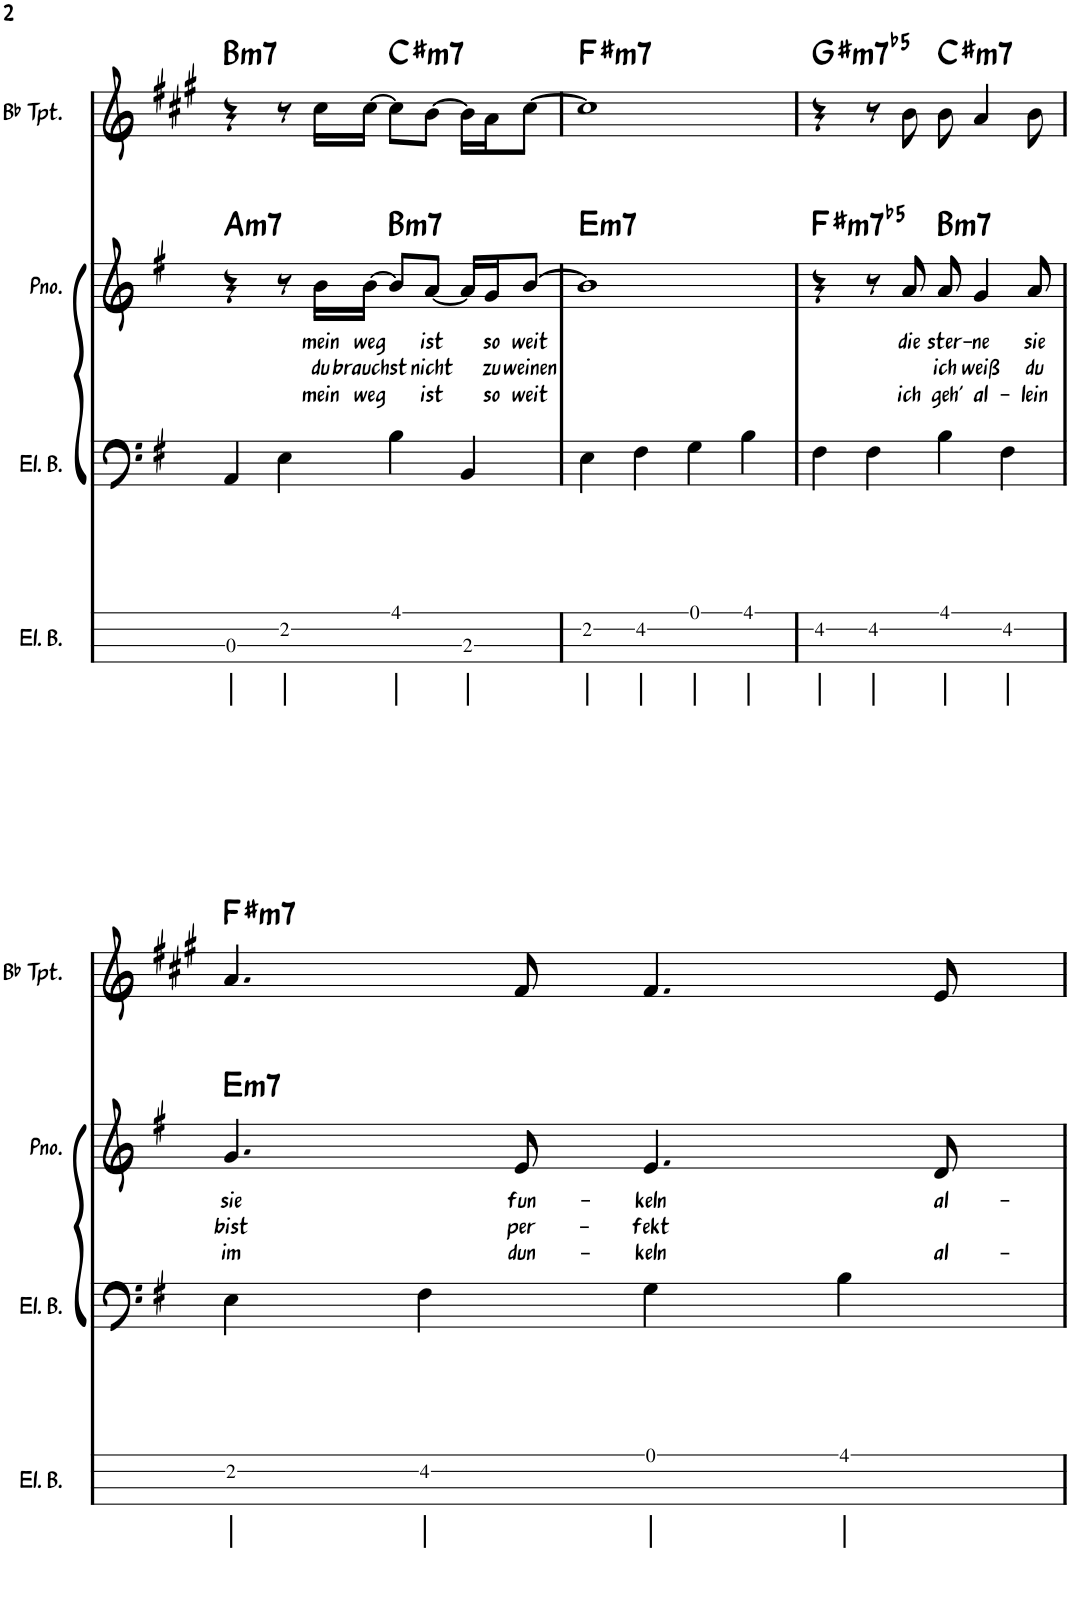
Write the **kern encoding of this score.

**kern	**kern	**kern	**text	**text	**text	**harte	**kern	**harte
*part4	*part3	*part2	*part2	*part2	*part2	*part2	*part1	*part1
*staff4	*staff3	*staff2	*staff2	*staff2	*staff2	*	*staff1	*
*I"Electric Bass	*I"Electric Bass	*I"Piano	*	*	*	*	*I"Bb Trumpet	*
*I'El. B.	*I'El. B.	*I'Pno.	*	*	*	*	*I'Bb Tpt.	*
!!LO:PB:g=z
*	*clefF4	*clefG2	*	*	*	*	*clefG2	*
*Trd7c12	*Trd7c12	*	*	*	*	*	*Trd1c2	*
*k[f#]	*k[f#]	*k[f#]	*	*	*	*	*k[f#c#g#]	*
*M4/4	*M4/4	*M4/4	*	*	*	*	*M4/4	*
=5	=5	=5	=5	=5	=5	=5	=5	=5
!	!	!	!	!	!	!LO:H:kt=m7	!	!LO:H:kt=m7
4AA\	4AA/	4r	.	.	.	A:min7	4r	B:min7
4E\	4E\	8r	.	.	.	.	8r	.
!	!	!	!LO:LY:b	!LO:LY:b	!LO:LY:b	!	!	!
.	.	16b\LL	mein	du	mein	.	16cc#\LL	.
!	!	!	!LO:LY:b	!LO:LY:b	!LO:LY:b	!	!	!
.	.	[16b\JJ	weg	brauchst	weg	.	[16cc#\JJ	.
!	!	!	!	!	!	!LO:H:kt=m7	!	!LO:H:kt=m7
4B\	4B\	8b/L]	.	.	.	B:min7	8cc#\L]	C#:min7
!	!	!	!LO:LY:b	!LO:LY:b	!LO:LY:b	!	!	!
.	.	[8a/J	ist	nicht	ist	.	[8b\J	.
4BB\	4BB/	16a/LL]	.	.	.	.	16b\LL]	.
!	!	!	!LO:LY:b	!LO:LY:b	!LO:LY:b	!	!	!
.	.	16g/J	so	zu	so	.	16a\J	.
!	!	!	!LO:LY:b	!LO:LY:b	!LO:LY:b	!	!	!
.	.	[8b/J	weit	weinen	weit	.	[8cc#\J	.
=6	=6	=6	=6	=6	=6	=6	=6	=6
!	!	!	!	!	!	!LO:H:kt=m7	!	!LO:H:kt=m7
4E\	4E\	1b]	.	.	.	E:min7	1cc#]	F#:min7
4F#X\	4F#\	.	.	.	.	.	.	.
4G\	4G\	.	.	.	.	.	.	.
4B\	4B\	.	.	.	.	.	.	.
=7	=7	=7	=7	=7	=7	=7	=7	=7
!	!	!	!	!	!	!LO:H:kt=m7b5	!	!LO:H:kt=m7b5
4F#X\	4F#\	4r	.	.	.	F#:hdim7	4r	G#:hdim7
4F#\	4F#\	8r	.	.	.	.	8r	.
!	!	!	!LO:LY:b	!	!LO:LY:b	!	!	!
.	.	8a/	die	.	ich	.	8b\	.
!	!	!	!LO:LY:b	!LO:LY:b	!LO:LY:b	!LO:H:kt=m7	!	!LO:H:kt=m7
4B\	4B\	8a/	ster-	ich	geh'	B:min7	8b\	C#:min7
!	!	!	!LO:LY:b	!LO:LY:b	!LO:LY:b	!	!	!
.	.	4g/	-ne	weiß	al-	.	4a/	.
4F#\	4F#\	.	.	.	.	.	.	.
!	!	!	!LO:LY:b	!LO:LY:b	!LO:LY:b	!	!	!
.	.	8a/	sie	du	-lein	.	8b\	.
!!LO:LB:g=z
=8	=8	=8	=8	=8	=8	=8	=8	=8
!	!	!	!LO:LY:b	!LO:LY:b	!LO:LY:b	!LO:H:kt=m7	!	!LO:H:kt=m7
4E\	4E\	4.g/	sie	bist	im	E:min7	4.a/	F#:min7
4F#X\	4F#\	.	.	.	.	.	.	.
!	!	!	!LO:LY:b	!LO:LY:b	!LO:LY:b	!	!	!
.	.	8e/	fun-	per-	dun-	.	8f#/	.
!	!	!	!LO:LY:b	!LO:LY:b	!LO:LY:b	!	!	!
4G\	4G\	4.e/	-keln	-fekt	-keln	.	4.f#/	.
4B\	4B\	.	.	.	.	.	.	.
!	!	!	!LO:LY:b	!	!LO:LY:b	!	!	!
.	.	8d/	al-	.	al-	.	8e/	.
=	=	=	=	=	=	=	=	=
*-	*-	*-	*-	*-	*-	*-	*-	*-
